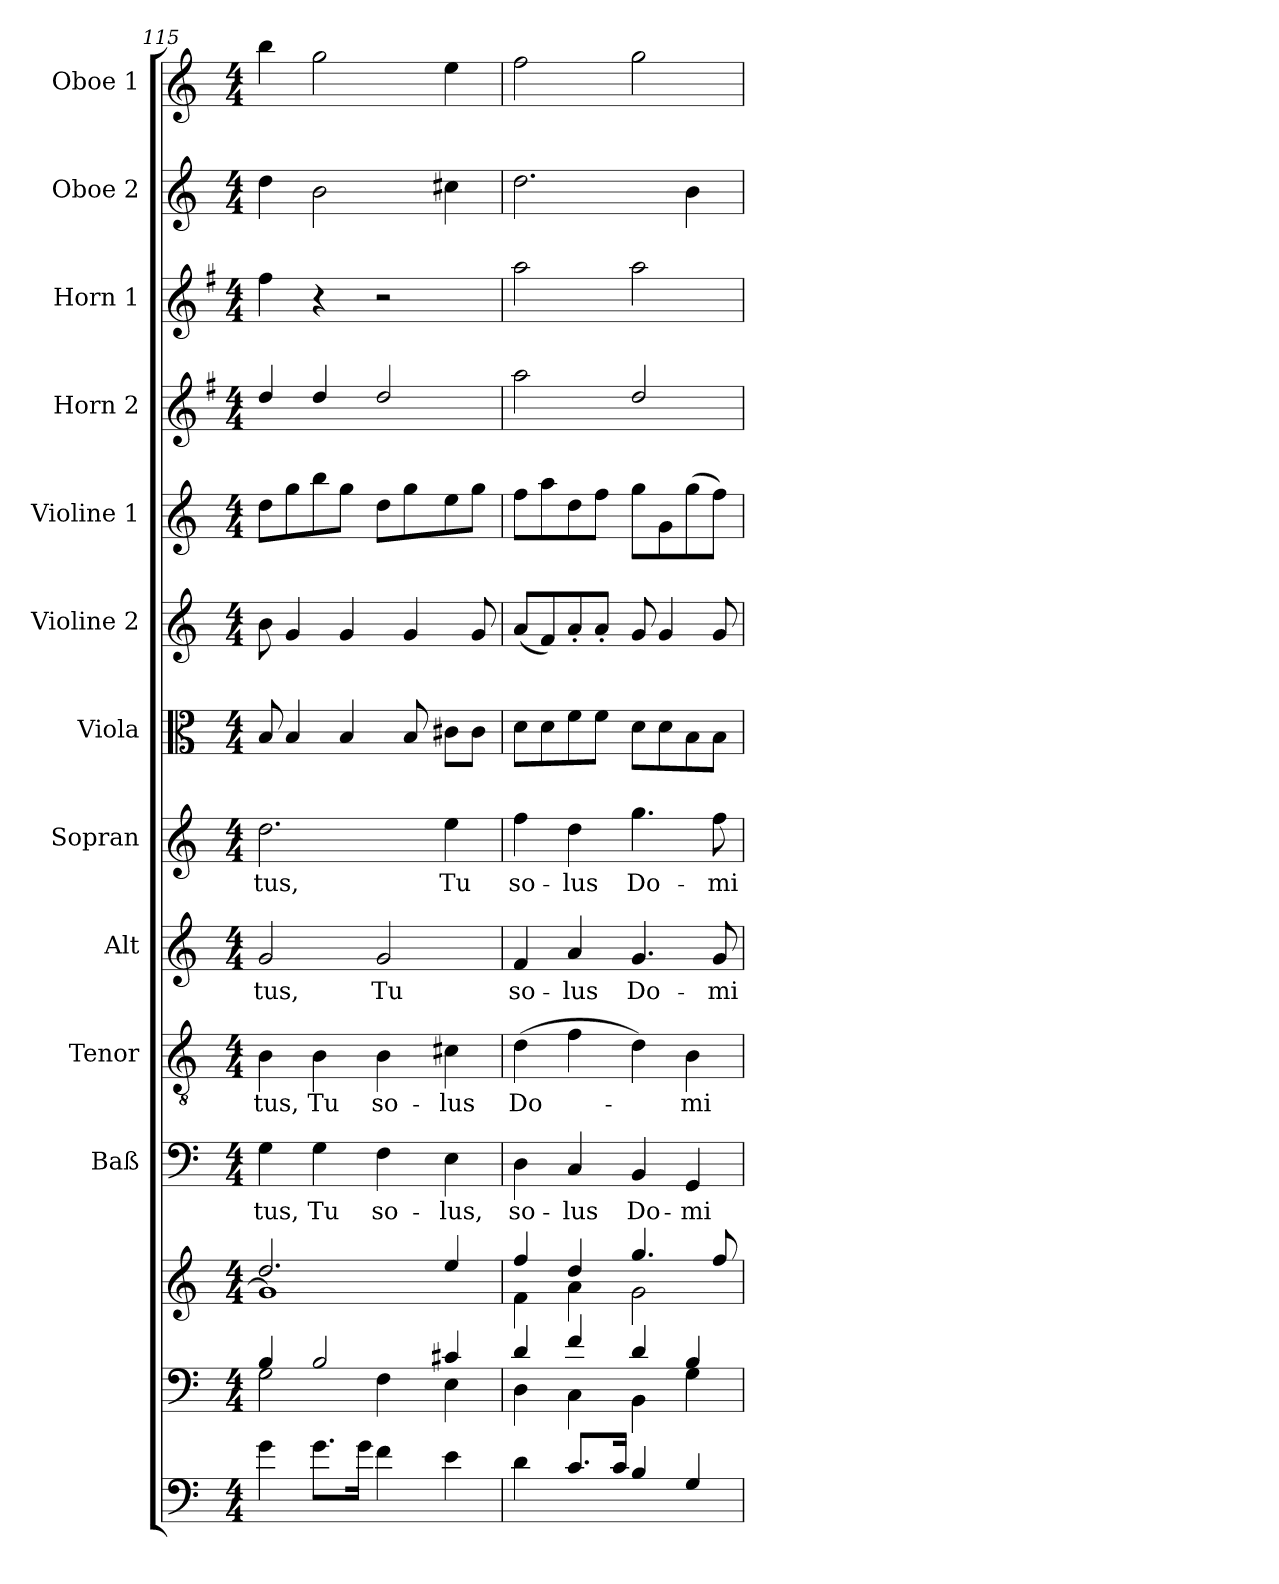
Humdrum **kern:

**kern	**kern	**kern	**kern	**text	**kern	**text	**kern	**text	**kern	**text	**kern	**kern	**kern	**kern	**kern	**kern	**kern
*part13	*part12	*part12	*part11	*part11	*part10	*part10	*part9	*part9	*part8	*part8	*part7	*part6	*part5	*part4	*part3	*part2	*part1
*staff14	*staff13	*staff12	*staff11	*staff11	*staff10	*staff10	*staff9	*staff9	*staff8	*staff8	*staff7	*staff6	*staff5	*staff4	*staff3	*staff2	*staff1
*	*	*	*I"Baß	*	*I"Tenor	*	*I"Alt	*	*I"Sopran	*	*I"Viola	*I"Violine 2	*I"Violine 1	*I"Horn 2	*I"Horn 1	*I"Oboe 2	*I"Oboe 1
*	*	*	*I'Baß	*	*I'Ten	*	*I'Alt	*	*I'Sop	*	*I'Vla.	*I'Vln. 2	*I'Vln. 1	*I'Hrn. 2	*I'Hrn. 1	*I'Ob. 2	*I'Ob. 1
!!LO:PB:g=z
*clefF4	*clefF4	*clefG2	*clefF4	*	*clefGv2	*	*clefG2	*	*clefG2	*	*clefC3	*clefG2	*clefG2	*clefG2	*clefG2	*clefG2	*clefG2
*ITrd7c12	*	*	*	*	*	*	*	*	*	*	*	*	*	*ITrd4c7	*ITrd4c7	*	*
*k[]	*k[]	*k[]	*k[]	*	*k[]	*	*k[]	*	*k[]	*	*k[]	*k[]	*k[]	*k[]	*k[]	*k[]	*k[]
*C:	*C:	*C:	*C:	*	*C:	*	*C:	*	*C:	*	*C:	*C:	*C:	*C:	*C:	*C:	*C:
*M4/4	*M4/4	*M4/4	*M4/4	*	*M4/4	*	*M4/4	*	*M4/4	*	*M4/4	*M4/4	*M4/4	*M4/4	*M4/4	*M4/4	*M4/4
=115	=115	=115	=115	=115	=115	=115	=115	=115	=115	=115	=115	=115	=115	=115	=115	=115	=115
*	*^	*^	*	*	*	*	*	*	*	*	*	*	*	*	*	*	*
!	!	!	!	!	!	!LO:LY:b	!	!LO:LY:b	!	!LO:LY:b	!	!LO:LY:b	!	!	!	!	!	!	!
4G\	4B/	2G\	2.dd/	1g]	4G\	-tus,	4B\	-tus,	2g/	-tus,	2.dd\	-tus,	8B/	8b\	8dd\L	4g/	4b\	4dd\	4bb\
.	.	.	.	.	.	.	.	.	.	.	.	.	4B/	4g/	8gg\	.	.	.	.
!	!	!	!	!	!	!LO:LY:b	!	!LO:LY:b	!	!	!	!	!	!	!	!	!	!	!
8.G\L	2B/	.	.	.	4G\	Tu	4B\	Tu	.	.	.	.	.	.	8bb\	4g/	4r	2b\	2gg\
.	.	.	.	.	.	.	.	.	.	.	.	.	4B/	4g/	8gg\J	.	.	.	.
16G\Jk	.	.	.	.	.	.	.	.	.	.	.	.	.	.	.	.	.	.	.
!	!	!	!	!	!	!LO:LY:b	!	!LO:LY:b	!	!LO:LY:b	!	!	!	!	!	!	!	!	!
4F\	.	4F\	.	.	4F\	so-	4B\	so-	2g/	Tu	.	.	.	.	8dd\L	2g/	2r	.	.
.	.	.	.	.	.	.	.	.	.	.	.	.	8B/	4g/	8gg\	.	.	.	.
!	!	!	!	!	!	!LO:LY:b	!	!LO:LY:b	!	!	!	!LO:LY:b	!	!	!	!	!	!	!
4E\	4c#X/	4E\	4ee/	.	4E\	-lus,	4c#X\	-lus	.	.	4ee\	Tu	8c#X\L	.	8ee\	.	.	4cc#X\	4ee\
.	.	.	.	.	.	.	.	.	.	.	.	.	8c#\J	8g/	8gg\J	.	.	.	.
=116	=116	=116	=116	=116	=116	=116	=116	=116	=116	=116	=116	=116	=116	=116	=116	=116	=116	=116	=116
!	!	!	!	!	!	!LO:LY:b	!	!LO:LY:b	!	!LO:LY:b	!	!LO:LY:b	!	!	!	!	!	!	!
4D\	4d/	4D\	4ff/	4f\	4D\	so-	(>4d\	Do-	4f/	so-	4ff\	so-	8d\L	(<8a/L	8ff\L	2dd\	2dd\	2.dd\	2ff\
.	.	.	.	.	.	.	.	.	.	.	.	.	8d\	8f/)	8aa\	.	.	.	.
!	!	!	!	!	!	!LO:LY:b	!	!	!	!LO:LY:b	!	!LO:LY:b	!	!	!	!	!	!	!
8.C/L	4f/	4C\	4dd/	4a\	4C/	-lus	4f\	.	4a/	-lus	4dd\	-lus	8f\	8a'</	8dd\	.	.	.	.
.	.	.	.	.	.	.	.	.	.	.	.	.	8f\J	8a'</J	8ff\J	.	.	.	.
16C/Jk	.	.	.	.	.	.	.	.	.	.	.	.	.	.	.	.	.	.	.
!	!	!	!	!	!	!LO:LY:b	!	!	!	!LO:LY:b	!	!LO:LY:b	!	!	!	!	!	!	!
4BB/	4d/	4BB\	4.gg/	2g\	4BB/	Do-	4d\)	.	4.g/	Do-	4.gg\	Do-	8d\L	8g/	8gg\L	2g/	2dd\	.	2gg\
.	.	.	.	.	.	.	.	.	.	.	.	.	8d\	4g/	8g\	.	.	.	.
!	!	!	!	!	!	!LO:LY:b	!	!LO:LY:b	!	!	!	!	!	!	!	!	!	!	!
4GG/	4B/	4G\	.	.	4GG/	-mi-	4B\	-mi-	.	.	.	.	8B\	.	(>8gg\	.	.	4b\	.
!	!	!	!	!	!	!	!	!	!	!LO:LY:b	!	!LO:LY:b	!	!	!	!	!	!	!
.	.	.	8ff/	.	.	.	.	.	8g/	-mi-	8ff\	-mi-	8B\J	8g/	8ff\J)	.	.	.	.
*	*v	*v	*	*	*	*	*	*	*	*	*	*	*	*	*	*	*	*	*
*	*	*v	*v	*	*	*	*	*	*	*	*	*	*	*	*	*	*	*
=	=	=	=	=	=	=	=	=	=	=	=	=	=	=	=	=	=
*-	*-	*-	*-	*-	*-	*-	*-	*-	*-	*-	*-	*-	*-	*-	*-	*-	*-
